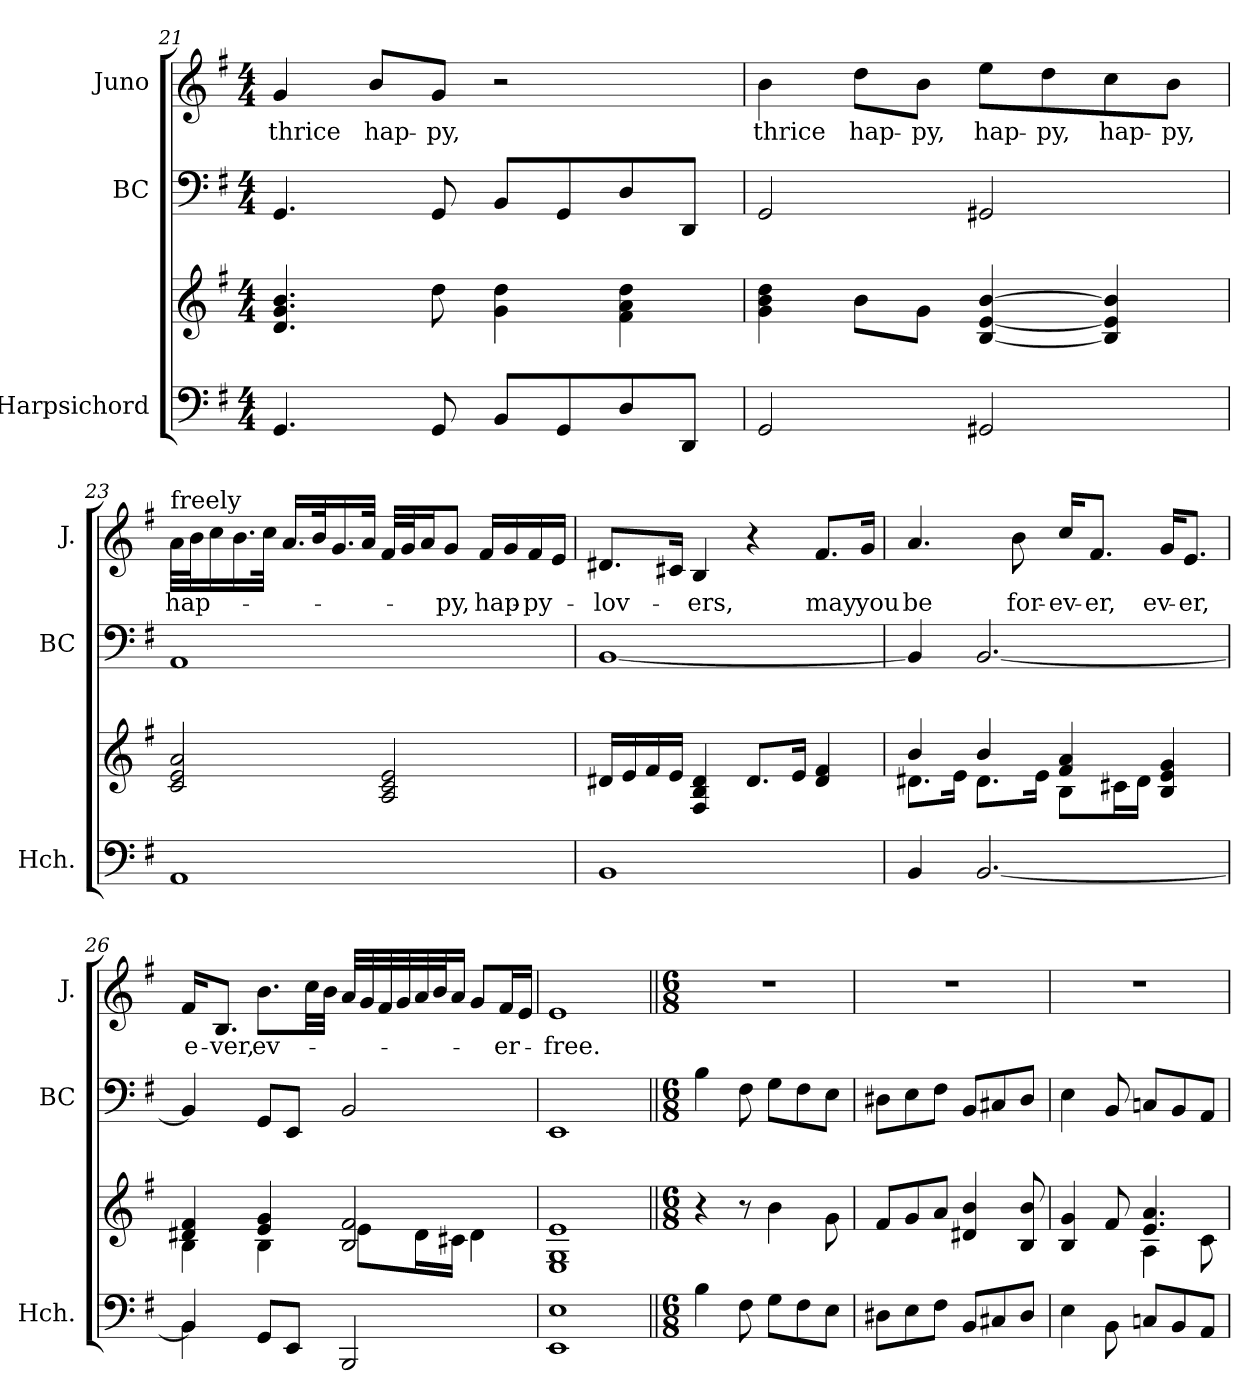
**kern	**kern	**kern	**kern	**text
*part3	*part3	*part2	*part1	*part1
*staff4	*staff3	*staff2	*staff1	*staff1
*I"Harpsichord	*	*I"BC	*I"Juno	*
*I'Hch.	*	*I'BC	*I'J.	*
*clefF4	*clefG2	*clefF4	*clefG2	*
*k[f#]	*k[f#]	*k[f#]	*k[f#]	*
*M4/4	*M4/4	*M4/4	*M4/4	*
=21	=21	=21	=21	=21
!	!	!	!	!LO:LY:b
4.GG/	4.d/ 4.g/ 4.b/	4.GG/	4g/	thrice
!	!	!	!	!LO:LY:b
.	.	.	8b/L	hap-
!	!	!	!	!LO:LY:b
8GG/	8dd\	8GG/	8g/J	-py,
8BB/L	4g\ 4dd\	8BB/L	2r	.
8GG/	.	8GG/	.	.
8D/	4f#\ 4a\ 4dd\	8D/	.	.
8DD/J	.	8DD/J	.	.
=22	=22	=22	=22	=22
!	!	!	!	!LO:LY:b
2GG/	4g\ 4b\ 4dd\	2GG/	4b\	thrice
!	!	!	!	!LO:LY:b
.	8b\L	.	8dd\L	hap-
!	!	!	!	!LO:LY:b
.	8g\J	.	8b\J	-py,
!	!	!	!	!LO:LY:b
2GG#X/	[4B/ [4e/ [4b/	2GG#X/	8ee\L	hap-
!	!	!	!	!LO:LY:b
.	.	.	8dd\	-py,
!	!	!	!	!LO:LY:b
.	4B/] 4e/] 4b/]	.	8cc\	hap-
!	!	!	!	!LO:LY:b
.	.	.	8b\J	-py,
!!LO:LB:g=z
=23	=23	=23	=23	=23
!	!	!	!LO:TX:a:t=freely	!
!	!	!	!	!LO:LY:b
1AA	2c/ 2e/ 2a/	1AA	32a\LLL	hap-
.	.	.	32b\J	.
.	.	.	16cc\	.
.	.	.	16.b\	.
.	.	.	32cc\JJk	.
.	.	.	16.a/LL	.
.	.	.	32b/K	.
.	.	.	16.g/	.
.	.	.	32a/JJk	.
.	2A/ 2c/ 2e/	.	32f#/LLL	.
.	.	.	32g/J	.
.	.	.	16a/J	.
!	!	!	!	!LO:LY:b
.	.	.	8g/J	-py,
!	!	!	!	!LO:LY:b
.	.	.	16f#/LL	hap-
.	.	.	16g/	.
!	!	!	!	!LO:LY:b
.	.	.	16f#/	-py-
.	.	.	16e/JJ	.
=24	=24	=24	=24	=24
!	!	!	!	!LO:LY:b
1BB	16d#X/LL	[1BB	8.d#X/L	-lov-
.	16e/	.	.	.
.	16f#/	.	.	.
.	16e/JJ	.	16c#X/Jk	.
!	!	!	!	!LO:LY:b
.	4F#/ 4B/ 4d#/	.	4B/	-ers,
.	8.d#/L	.	4r	.
.	16e/Jk	.	.	.
!	!	!	!	!LO:LY:b
.	4d#/ 4f#/	.	8.f#/L	may
!	!	!	!	!LO:LY:b
.	.	.	16g/Jk	you
=25	=25	=25	=25	=25
*	*^	*	*	*
!	!	!	!	!	!LO:LY:b
4BB/	4b/	8.d#X\L	4BB/]	4.a/	be
.	.	16e\Jk	.	.	.
[2.BB/	4b/	8.d#\L	[2.BB/	.	.
!	!	!	!	!	!LO:LY:b
.	.	.	.	8b\	for-
.	.	16e\Jk	.	.	.
!	!	!	!	!	!LO:LY:b
.	4f#/ 4a/	8B\L	.	16cc/KL	-ev-
!	!	!	!	!	!LO:LY:b
.	.	.	.	8.f#/J	-er,
.	.	16c#X\L	.	.	.
.	.	16d#\JJ	.	.	.
!	!	!	!	!	!LO:LY:b
.	4B/ 4e/ 4g/	4ryy	.	16g/KL	ev-
!	!	!	!	!	!LO:LY:b
.	.	.	.	8.e/J	-er,
!!LO:LB:g=z
=26	=26	=26	=26	=26	=26
*^	*	*	*	*	*
!	!	!	!	!	!	!LO:LY:b
4BB/]	4BB\	4d#X/ 4f#/	4B\	4BB/]	16f#/KL	e-
!	!	!	!	!	!	!LO:LY:b
.	.	.	.	.	8.B/J	-ver,
!	!	!	!	!	!	!LO:LY:b
8GG/L	2.ryy	4e/ 4g/	4B\	8GG/L	8.b\L	ev-
8EE/J	.	.	.	8EE/J	.	.
.	.	.	.	.	32cc\LL	.
.	.	.	.	.	32b\JJJ	.
2BBB/	.	2B/ 2f#/	8e\L	2BB/	32a/LLL	.
.	.	.	.	.	32g/	.
.	.	.	.	.	32f#/	.
.	.	.	.	.	32g/	.
.	.	.	16d#\L	.	32a/	.
.	.	.	.	.	32b/J	.
.	.	.	16c#X\JJ	.	16a/JJ	.
.	.	.	4d#\	.	8g/L	.
!	!	!	!	!	!	!LO:LY:b
.	.	.	.	.	16f#/L	-er-
.	.	.	.	.	16e/JJ	.
*v	*v	*	*	*	*	*
*	*v	*v	*	*	*
=27	=27	=27	=27	=27
!	!	!	!	!LO:LY:b
1EE 1E	1E 1G 1e	1EE	1e	-free.
=28||	=28||	=28||	=28||	=28||
*M6/8	*M6/8	*M6/8	*M6/8	*
*	*	*	*MM90	*
4B\	4r	4B\	2.r	.
8F#\	8r	8F#\	.	.
8G\L	4b\	8G\L	.	.
8F#\	.	8F#\	.	.
8E\J	8g\	8E\J	.	.
=29	=29	=29	=29	=29
8D#X\L	8f#/L	8D#X\L	2.r	.
8E\	8g/	8E\	.	.
8F#\J	8a/J	8F#\J	.	.
8BB/L	4d#X/ 4b/	8BB/L	.	.
8C#X/	.	8C#X/	.	.
8D#/J	8B/ 8b/	8D#/J	.	.
=30	=30	=30	=30	=30
*	*^	*	*	*
4E\	4B/ 4g/	4.ryy	4E\	2.r	.
8BB\	8f#/	.	8BB/	.	.
8Cn/L	4.e/ 4.a/	4A\	8Cn/L	.	.
8BB/	.	.	8BB/	.	.
8AA/J	.	8c\	8AA/J	.	.
*	*v	*v	*	*	*
=	=	=	=	=
*-	*-	*-	*-	*-
